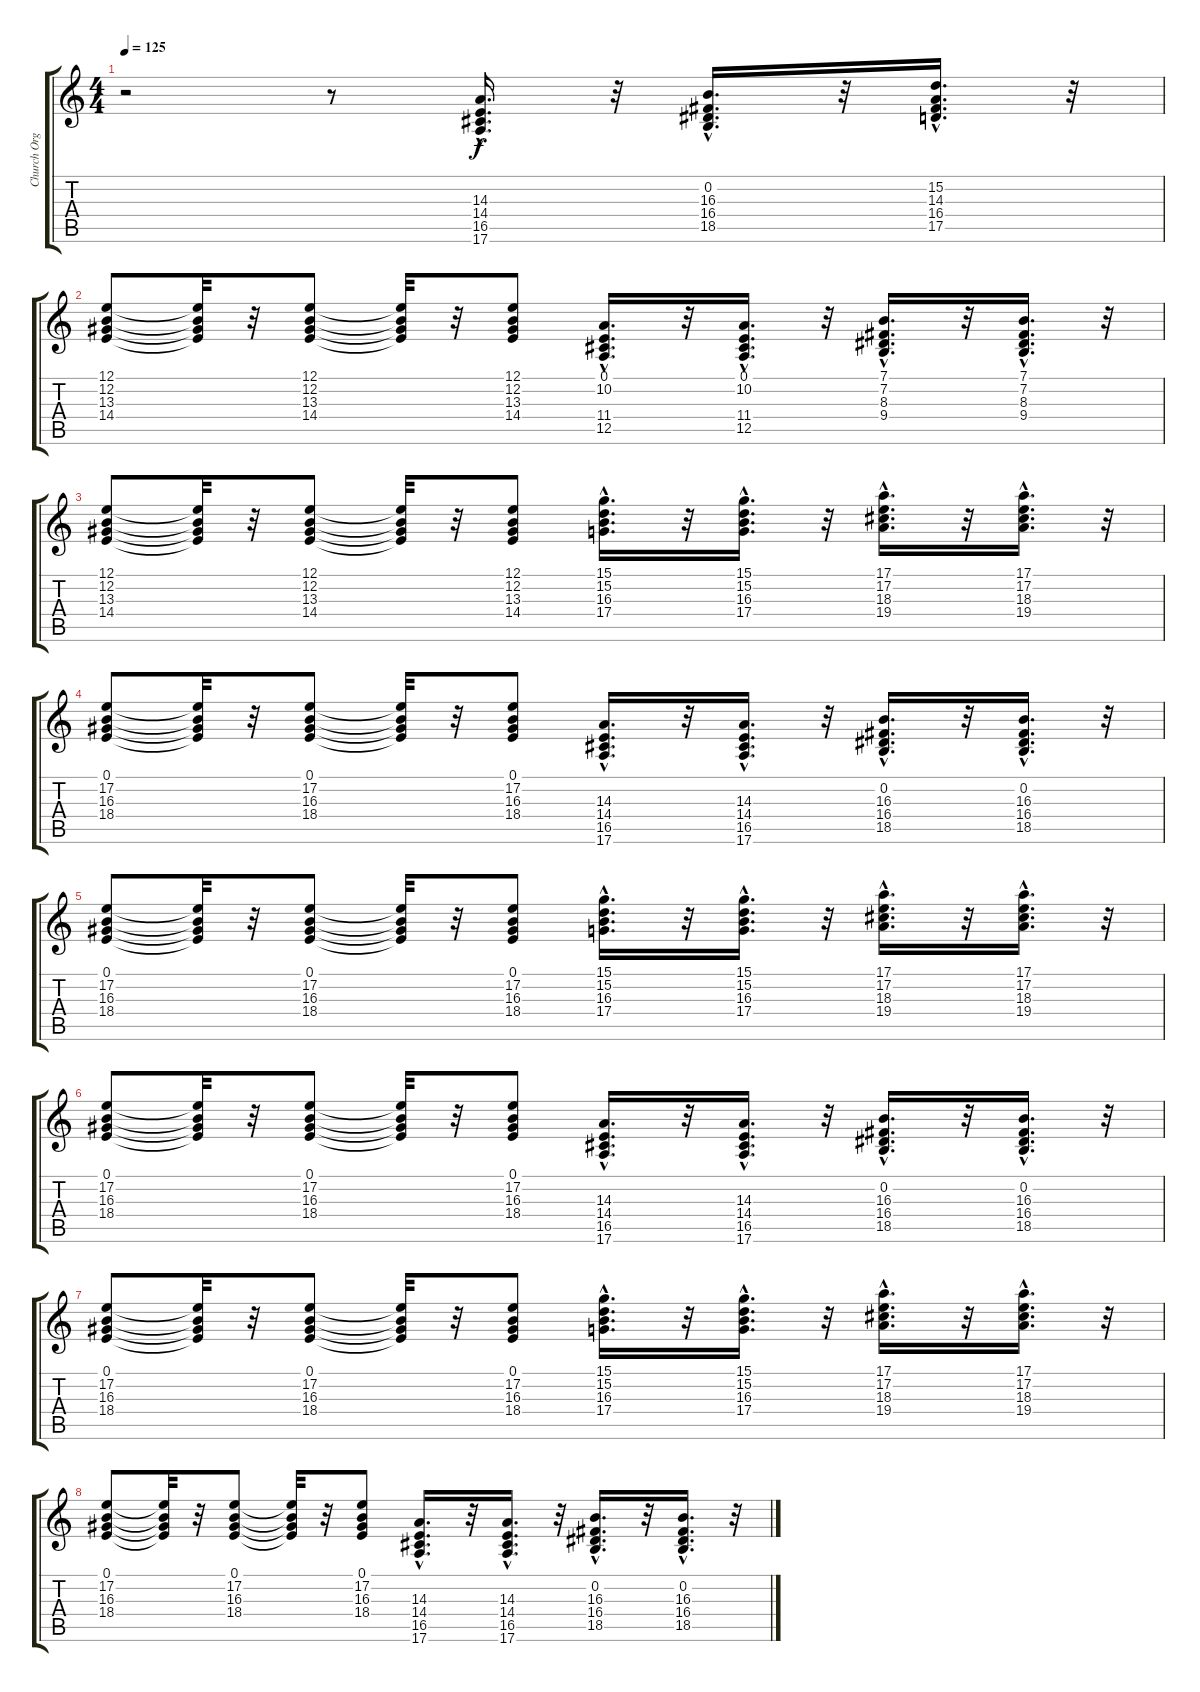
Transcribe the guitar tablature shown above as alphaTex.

\track ("Church Organ" "Church Org") {instrument churchorgan}
\staff {score tabs}
\tuning (E4 B3 G3 D3 A2 E2) {hide}
\ts (4 4)
\tempo 125
\clef g2
\ks c
r.2{dy f} r.8 (14.3{hac} 14.4{hac} 16.5{hac} 17.6{hac}).16{d} r.32 (0.2{hac} 16.3{hac} 16.4{hac} 18.5{hac}).16{d} r.32 (15.2{hac} 14.3{hac} 16.4{hac} 17.5{hac}).16{d} r.32 |
(12.1 12.2 13.3 14.4).8 (12.1{t} 12.2{t} 13.3{t} 14.4{t}).32 r.32 (12.1 12.2 13.3 14.4).8 (12.1{t} 12.2{t} 13.3{t} 14.4{t}).32 r.32 (12.1 12.2 13.3 14.4).8 (0.1{hac} 10.2{hac} 11.4{hac} 12.5{hac}).16{d} r.32 (0.1{hac} 10.2{hac} 11.4{hac} 12.5{hac}).16{d} r.32 (7.1{hac} 7.2{hac} 8.3{hac} 9.4{hac}).16{d} r.32 (7.1{hac} 7.2{hac} 8.3{hac} 9.4{hac}).16{d} r.32 |
(12.1 12.2 13.3 14.4).8 (12.1{t} 12.2{t} 13.3{t} 14.4{t}).32 r.32 (12.1 12.2 13.3 14.4).8 (12.1{t} 12.2{t} 13.3{t} 14.4{t}).32 r.32 (12.1 12.2 13.3 14.4).8 (15.1{hac} 15.2{hac} 16.3{hac} 17.4{hac}).16{d} r.32 (15.1{hac} 15.2{hac} 16.3{hac} 17.4{hac}).16{d} r.32 (17.1{hac} 17.2{hac} 18.3{hac} 19.4{hac}).16{d} r.32 (17.1{hac} 17.2{hac} 18.3{hac} 19.4{hac}).16{d} r.32 |
(0.1 17.2 16.3 18.4).8 (0.1{t} 17.2{t} 16.3{t} 18.4{t}).32 r.32 (0.1 17.2 16.3 18.4).8 (0.1{t} 17.2{t} 16.3{t} 18.4{t}).32 r.32 (0.1 17.2 16.3 18.4).8 (14.3{hac} 14.4{hac} 16.5{hac} 17.6{hac}).16{d} r.32 (14.3{hac} 14.4{hac} 16.5{hac} 17.6{hac}).16{d} r.32 (0.2{hac} 16.3{hac} 16.4{hac} 18.5{hac}).16{d} r.32 (0.2{hac} 16.3{hac} 16.4{hac} 18.5{hac}).16{d} r.32 |
(0.1 17.2 16.3 18.4).8 (0.1{t} 17.2{t} 16.3{t} 18.4{t}).32 r.32 (0.1 17.2 16.3 18.4).8 (0.1{t} 17.2{t} 16.3{t} 18.4{t}).32 r.32 (0.1 17.2 16.3 18.4).8 (15.1{hac} 15.2{hac} 16.3{hac} 17.4{hac}).16{d} r.32 (15.1{hac} 15.2{hac} 16.3{hac} 17.4{hac}).16{d} r.32 (17.1{hac} 17.2{hac} 18.3{hac} 19.4{hac}).16{d} r.32 (17.1{hac} 17.2{hac} 18.3{hac} 19.4{hac}).16{d} r.32 |
(0.1 17.2 16.3 18.4).8 (0.1{t} 17.2{t} 16.3{t} 18.4{t}).32 r.32 (0.1 17.2 16.3 18.4).8 (0.1{t} 17.2{t} 16.3{t} 18.4{t}).32 r.32 (0.1 17.2 16.3 18.4).8 (14.3{hac} 14.4{hac} 16.5{hac} 17.6{hac}).16{d} r.32 (14.3{hac} 14.4{hac} 16.5{hac} 17.6{hac}).16{d} r.32 (0.2{hac} 16.3{hac} 16.4{hac} 18.5{hac}).16{d} r.32 (0.2{hac} 16.3{hac} 16.4{hac} 18.5{hac}).16{d} r.32 |
(0.1 17.2 16.3 18.4).8 (0.1{t} 17.2{t} 16.3{t} 18.4{t}).32 r.32 (0.1 17.2 16.3 18.4).8 (0.1{t} 17.2{t} 16.3{t} 18.4{t}).32 r.32 (0.1 17.2 16.3 18.4).8 (15.1{hac} 15.2{hac} 16.3{hac} 17.4{hac}).16{d} r.32 (15.1{hac} 15.2{hac} 16.3{hac} 17.4{hac}).16{d} r.32 (17.1{hac} 17.2{hac} 18.3{hac} 19.4{hac}).16{d} r.32 (17.1{hac} 17.2{hac} 18.3{hac} 19.4{hac}).16{d} r.32 |
(0.1 17.2 16.3 18.4).8 (0.1{t} 17.2{t} 16.3{t} 18.4{t}).32 r.32 (0.1 17.2 16.3 18.4).8 (0.1{t} 17.2{t} 16.3{t} 18.4{t}).32 r.32 (0.1 17.2 16.3 18.4).8 (14.3{hac} 14.4{hac} 16.5{hac} 17.6{hac}).16{d} r.32 (14.3{hac} 14.4{hac} 16.5{hac} 17.6{hac}).16{d} r.32 (0.2{hac} 16.3{hac} 16.4{hac} 18.5{hac}).16{d} r.32 (0.2{hac} 16.3{hac} 16.4{hac} 18.5{hac}).16{d} r.32
